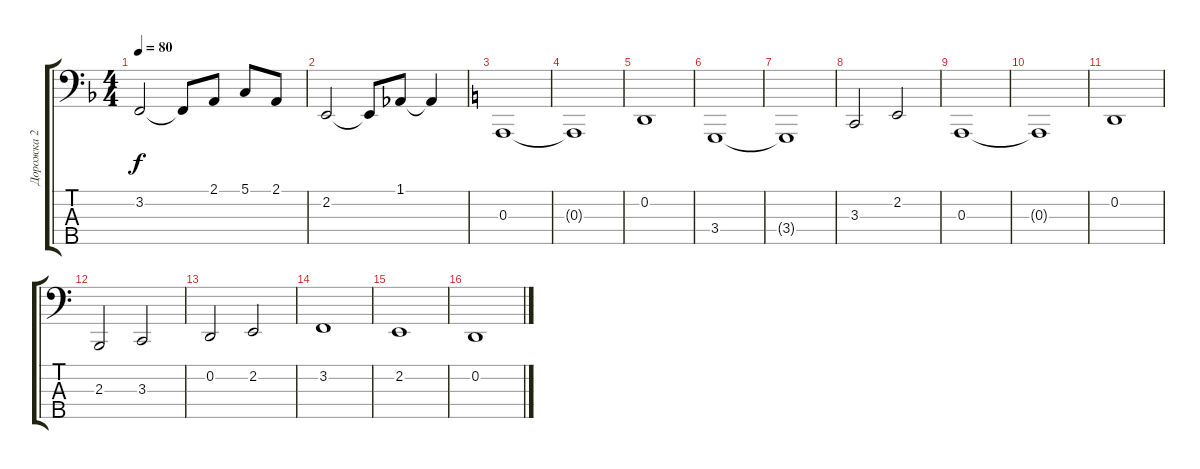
\track ("Дорожка 2" "Дорожка 2") {instrument brightacousticpiano}
\staff {score tabs}
\tuning (G2 D2 A1 E1 B0) {hide}
\ts (4 4)
\tempo 80
\clef f4
\ks dminor
3.2.2{dy f} 3.2{t}.8 2.1.8 5.1.8 2.1.8 |
2.2.2 2.2{t}.8 1.1.8 1.1{t}.4 |
\ks aminor
0.3.1 |
\ks c
0.3{t}.1 |
0.2.1 |
3.4.1 |
3.4{t}.1 |
3.3.2 2.2.2 |
0.3.1 |
0.3{t}.1 |
0.2.1 |
2.3.2 3.3.2 |
0.2.2 2.2.2 |
3.2.1 |
\ks aminor
2.2.1 |
0.2.1
